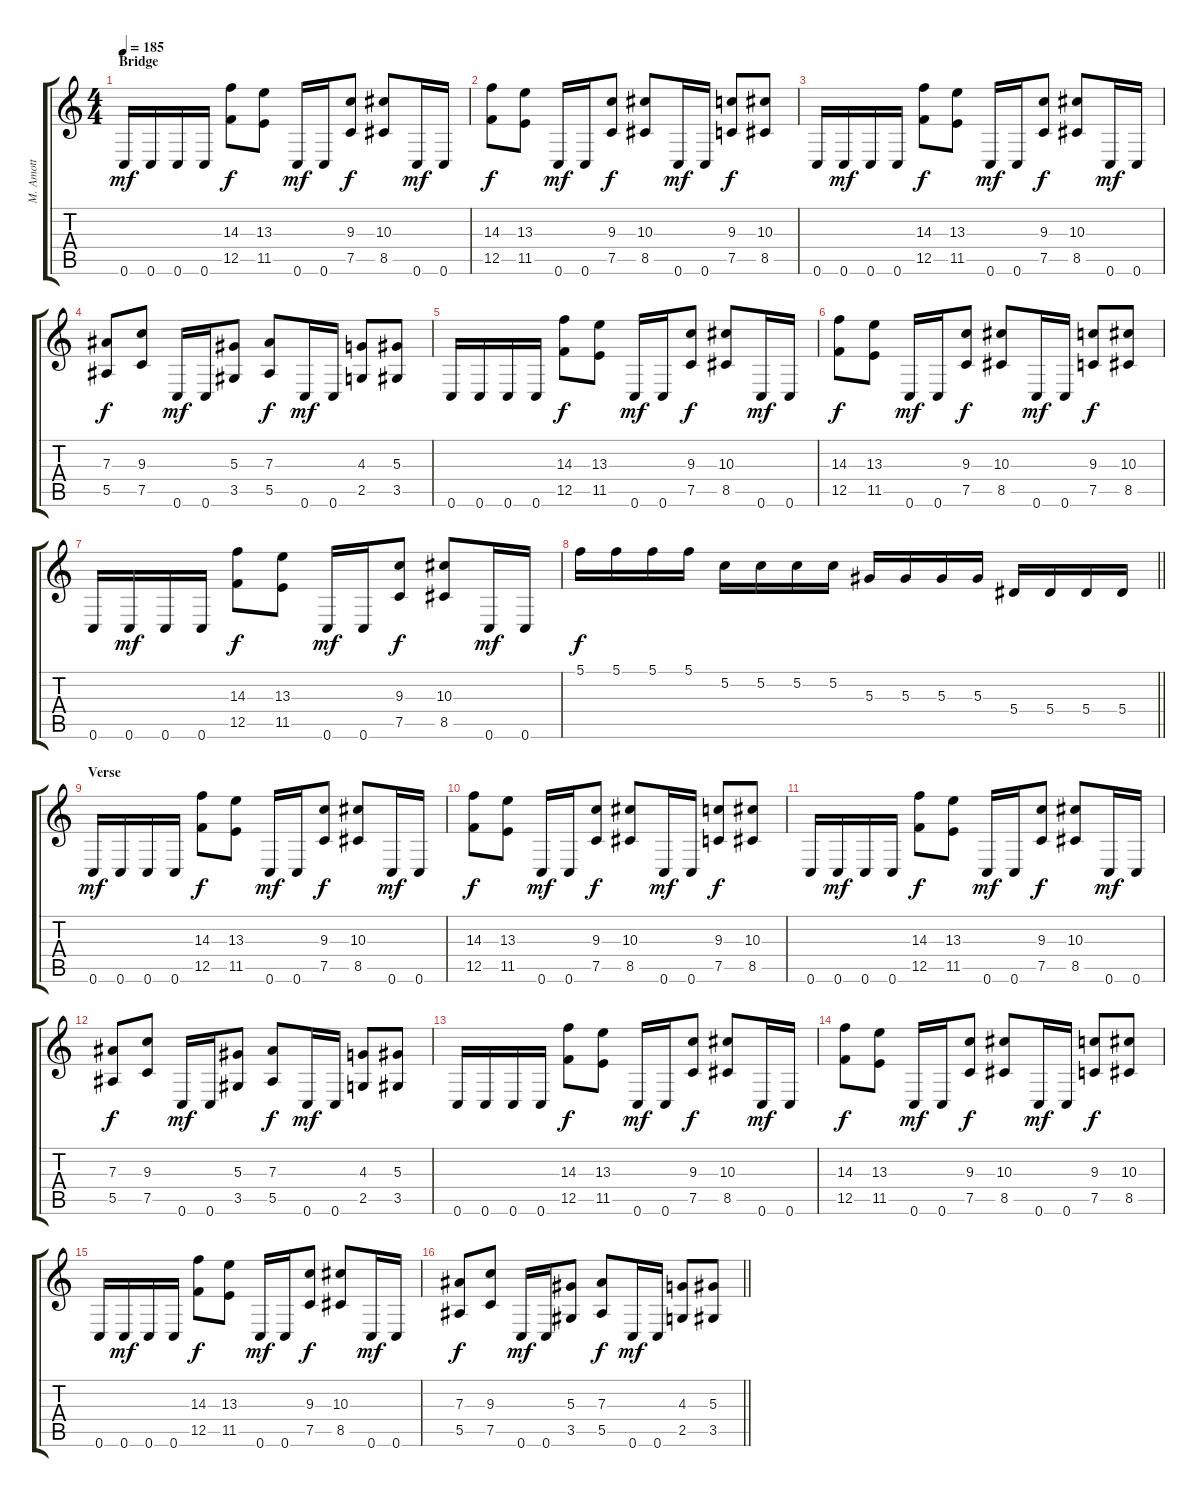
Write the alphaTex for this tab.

\track ("M. Amott" "M. Amott") {instrument distortionguitar}
\staff {score tabs}
\tuning (C4 G3 Eb3 Bb2 F2 C2) {hide}
\ts (4 4)
\section ("" "Bridge")
\tempo 185
\clef g2
\ks c
0.6.16{dy mf} 0.6.16 0.6.16 0.6.16 (14.3 12.5).8{dy f} (13.3 11.5).8 0.6.16{dy mf} 0.6.16 (9.3 7.5).8{dy f} (10.3 8.5).8 0.6.16{dy mf} 0.6.16 |
(14.3 12.5).8{dy f} (13.3 11.5).8 0.6.16{dy mf} 0.6.16 (9.3 7.5).8{dy f} (10.3 8.5).8 0.6.16{dy mf} 0.6.16 (9.3 7.5).8{dy f} (10.3 8.5).8 |
0.6.16 0.6.16{dy mf} 0.6.16 0.6.16 (14.3 12.5).8{dy f} (13.3 11.5).8 0.6.16{dy mf} 0.6.16 (9.3 7.5).8{dy f} (10.3 8.5).8 0.6.16{dy mf} 0.6.16 |
(7.3 5.5).8{dy f} (9.3 7.5).8 0.6.16{dy mf} 0.6.16 (5.3 3.5).8 (7.3 5.5).8{dy f} 0.6.16{dy mf} 0.6.16 (4.3 2.5).8 (5.3 3.5).8 |
0.6.16 0.6.16 0.6.16 0.6.16 (14.3 12.5).8{dy f} (13.3 11.5).8 0.6.16{dy mf} 0.6.16 (9.3 7.5).8{dy f} (10.3 8.5).8 0.6.16{dy mf} 0.6.16 |
(14.3 12.5).8{dy f} (13.3 11.5).8 0.6.16{dy mf} 0.6.16 (9.3 7.5).8{dy f} (10.3 8.5).8 0.6.16{dy mf} 0.6.16 (9.3 7.5).8{dy f} (10.3 8.5).8 |
0.6.16 0.6.16{dy mf} 0.6.16 0.6.16 (14.3 12.5).8{dy f} (13.3 11.5).8 0.6.16{dy mf} 0.6.16 (9.3 7.5).8{dy f} (10.3 8.5).8 0.6.16{dy mf} 0.6.16 |
\barLineRight lightlight
5.1.16{dy f instrument guitarharmonics} 5.1.16 5.1.16 5.1.16 5.2.16 5.2.16 5.2.16 5.2.16 5.3.16 5.3.16 5.3.16 5.3.16 5.4.16 5.4.16 5.4.16 5.4.16 |
\section ("" "Verse")
0.6.16{dy mf instrument distortionguitar} 0.6.16 0.6.16 0.6.16 (14.3 12.5).8{dy f} (13.3 11.5).8 0.6.16{dy mf} 0.6.16 (9.3 7.5).8{dy f} (10.3 8.5).8 0.6.16{dy mf} 0.6.16 |
(14.3 12.5).8{dy f} (13.3 11.5).8 0.6.16{dy mf} 0.6.16 (9.3 7.5).8{dy f} (10.3 8.5).8 0.6.16{dy mf} 0.6.16 (9.3 7.5).8{dy f} (10.3 8.5).8 |
0.6.16 0.6.16{dy mf} 0.6.16 0.6.16 (14.3 12.5).8{dy f} (13.3 11.5).8 0.6.16{dy mf} 0.6.16 (9.3 7.5).8{dy f} (10.3 8.5).8 0.6.16{dy mf} 0.6.16 |
(7.3 5.5).8{dy f} (9.3 7.5).8 0.6.16{dy mf} 0.6.16 (5.3 3.5).8 (7.3 5.5).8{dy f} 0.6.16{dy mf} 0.6.16 (4.3 2.5).8 (5.3 3.5).8 |
0.6.16 0.6.16 0.6.16 0.6.16 (14.3 12.5).8{dy f} (13.3 11.5).8 0.6.16{dy mf} 0.6.16 (9.3 7.5).8{dy f} (10.3 8.5).8 0.6.16{dy mf} 0.6.16 |
(14.3 12.5).8{dy f} (13.3 11.5).8 0.6.16{dy mf} 0.6.16 (9.3 7.5).8{dy f} (10.3 8.5).8 0.6.16{dy mf} 0.6.16 (9.3 7.5).8{dy f} (10.3 8.5).8 |
0.6.16 0.6.16{dy mf} 0.6.16 0.6.16 (14.3 12.5).8{dy f} (13.3 11.5).8 0.6.16{dy mf} 0.6.16 (9.3 7.5).8{dy f} (10.3 8.5).8 0.6.16{dy mf} 0.6.16 |
\barLineRight lightlight
(7.3 5.5).8{dy f} (9.3 7.5).8 0.6.16{dy mf} 0.6.16 (5.3 3.5).8 (7.3 5.5).8{dy f} 0.6.16{dy mf} 0.6.16 (4.3 2.5).8 (5.3 3.5).8
